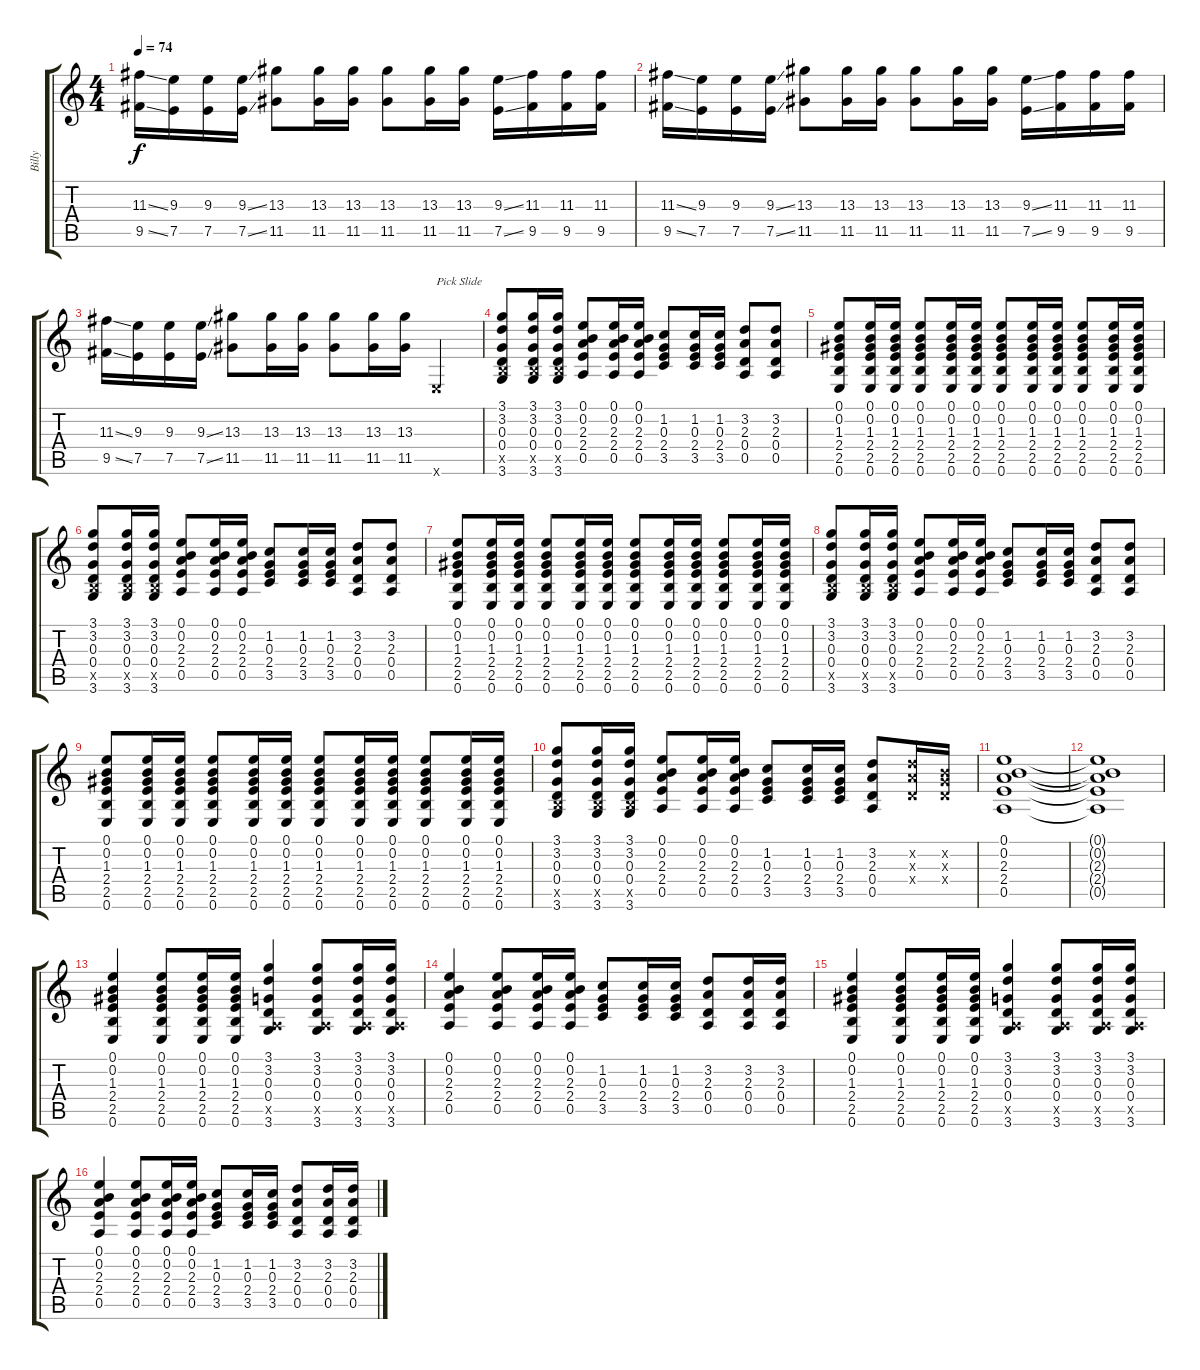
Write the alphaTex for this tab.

\track ("Billy" "Billy") {instrument overdrivenguitar}
\staff {score tabs}
\tuning (E4 B3 G3 D3 A2 E2) {hide}
\ts (4 4)
\tempo 74
\clef g2
\ks c
(11.3{ss} 9.5{ss}).16{dy f} (9.3 7.5).16 (9.3 7.5).16 (9.3{ss} 7.5{ss}).16 (13.3 11.5).8 (13.3 11.5).16 (13.3 11.5).16 (13.3 11.5).8 (13.3 11.5).16 (13.3 11.5).16 (9.3{ss} 7.5{ss}).16 (11.3 9.5).16 (11.3 9.5).16 (11.3 9.5).16 |
(11.3{ss} 9.5{ss}).16 (9.3 7.5).16 (9.3 7.5).16 (9.3{ss} 7.5{ss}).16 (13.3 11.5).8 (13.3 11.5).16 (13.3 11.5).16 (13.3 11.5).8 (13.3 11.5).16 (13.3 11.5).16 (9.3{ss} 7.5{ss}).16 (11.3 9.5).16 (11.3 9.5).16 (11.3 9.5).16 |
(11.3{ss} 9.5{ss}).16 (9.3 7.5).16 (9.3 7.5).16 (9.3{ss} 7.5{ss}).16 (13.3 11.5).8 (13.3 11.5).16 (13.3 11.5).16 (13.3 11.5).8 (13.3 11.5).16 (13.3 11.5).16 0.6{x}.4{txt "Pick Slide"} |
(3.1 3.2 0.3 0.4 2.5{x} 3.6).8 (3.1 3.2 0.3 0.4 2.5{x} 3.6).16 (3.1 3.2 0.3 0.4 2.5{x} 3.6).16 (0.1 0.2 2.3 2.4 0.5).8 (0.1 0.2 2.3 2.4 0.5).16 (0.1 0.2 2.3 2.4 0.5).16 (1.2 0.3 2.4 3.5).8 (1.2 0.3 2.4 3.5).16 (1.2 0.3 2.4 3.5).16 (3.2 2.3 0.4 0.5).8 (3.2 2.3 0.4 0.5).8 |
(0.1 0.2 1.3 2.4 2.5 0.6).8 (0.1 0.2 1.3 2.4 2.5 0.6).16 (0.1 0.2 1.3 2.4 2.5 0.6).16 (0.1 0.2 1.3 2.4 2.5 0.6).8 (0.1 0.2 1.3 2.4 2.5 0.6).16 (0.1 0.2 1.3 2.4 2.5 0.6).16 (0.1 0.2 1.3 2.4 2.5 0.6).8 (0.1 0.2 1.3 2.4 2.5 0.6).16 (0.1 0.2 1.3 2.4 2.5 0.6).16 (0.1 0.2 1.3 2.4 2.5 0.6).8 (0.1 0.2 1.3 2.4 2.5 0.6).16 (0.1 0.2 1.3 2.4 2.5 0.6).16 |
(3.1 3.2 0.3 0.4 2.5{x} 3.6).8 (3.1 3.2 0.3 0.4 2.5{x} 3.6).16 (3.1 3.2 0.3 0.4 2.5{x} 3.6).16 (0.1 0.2 2.3 2.4 0.5).8 (0.1 0.2 2.3 2.4 0.5).16 (0.1 0.2 2.3 2.4 0.5).16 (1.2 0.3 2.4 3.5).8 (1.2 0.3 2.4 3.5).16 (1.2 0.3 2.4 3.5).16 (3.2 2.3 0.4 0.5).8 (3.2 2.3 0.4 0.5).8 |
(0.1 0.2 1.3 2.4 2.5 0.6).8 (0.1 0.2 1.3 2.4 2.5 0.6).16 (0.1 0.2 1.3 2.4 2.5 0.6).16 (0.1 0.2 1.3 2.4 2.5 0.6).8 (0.1 0.2 1.3 2.4 2.5 0.6).16 (0.1 0.2 1.3 2.4 2.5 0.6).16 (0.1 0.2 1.3 2.4 2.5 0.6).8 (0.1 0.2 1.3 2.4 2.5 0.6).16 (0.1 0.2 1.3 2.4 2.5 0.6).16 (0.1 0.2 1.3 2.4 2.5 0.6).8 (0.1 0.2 1.3 2.4 2.5 0.6).16 (0.1 0.2 1.3 2.4 2.5 0.6).16 |
(3.1 3.2 0.3 0.4 2.5{x} 3.6).8 (3.1 3.2 0.3 0.4 2.5{x} 3.6).16 (3.1 3.2 0.3 0.4 2.5{x} 3.6).16 (0.1 0.2 2.3 2.4 0.5).8 (0.1 0.2 2.3 2.4 0.5).16 (0.1 0.2 2.3 2.4 0.5).16 (1.2 0.3 2.4 3.5).8 (1.2 0.3 2.4 3.5).16 (1.2 0.3 2.4 3.5).16 (3.2 2.3 0.4 0.5).8 (3.2 2.3 0.4 0.5).8 |
(0.1 0.2 1.3 2.4 2.5 0.6).8 (0.1 0.2 1.3 2.4 2.5 0.6).16 (0.1 0.2 1.3 2.4 2.5 0.6).16 (0.1 0.2 1.3 2.4 2.5 0.6).8 (0.1 0.2 1.3 2.4 2.5 0.6).16 (0.1 0.2 1.3 2.4 2.5 0.6).16 (0.1 0.2 1.3 2.4 2.5 0.6).8 (0.1 0.2 1.3 2.4 2.5 0.6).16 (0.1 0.2 1.3 2.4 2.5 0.6).16 (0.1 0.2 1.3 2.4 2.5 0.6).8 (0.1 0.2 1.3 2.4 2.5 0.6).16 (0.1 0.2 1.3 2.4 2.5 0.6).16 |
(3.1 3.2 0.3 0.4 2.5{x} 3.6).8 (3.1 3.2 0.3 0.4 2.5{x} 3.6).16 (3.1 3.2 0.3 0.4 2.5{x} 3.6).16 (0.1 0.2 2.3 2.4 0.5).8 (0.1 0.2 2.3 2.4 0.5).16 (0.1 0.2 2.3 2.4 0.5).16 (1.2 0.3 2.4 3.5).8 (1.2 0.3 2.4 3.5).16 (1.2 0.3 2.4 3.5).16 (3.2 2.3 0.4 0.5).8 (3.2{x} 2.3{x} 0.4{x}).16 (0.2{x} 0.3{x} 0.4{x}).16 |
(0.1 0.2 2.3 2.4 0.5).1 |
(0.1{t} 0.2{t} 2.3{t} 2.4{t} 0.5{t}).1 |
(0.1 0.2 1.3 2.4 2.5 0.6).4 (0.1 0.2 1.3 2.4 2.5 0.6).8 (0.1 0.2 1.3 2.4 2.5 0.6).16 (0.1 0.2 1.3 2.4 2.5 0.6).16 (3.1 3.2 0.3 0.4 0.5{x} 3.6).4 (3.1 3.2 0.3 0.4 0.5{x} 3.6).8 (3.1 3.2 0.3 0.4 0.5{x} 3.6).16 (3.1 3.2 0.3 0.4 0.5{x} 3.6).16 |
(0.1 0.2 2.3 2.4 0.5).4 (0.1 0.2 2.3 2.4 0.5).8 (0.1 0.2 2.3 2.4 0.5).16 (0.1 0.2 2.3 2.4 0.5).16 (1.2 0.3 2.4 3.5).8 (1.2 0.3 2.4 3.5).16 (1.2 0.3 2.4 3.5).16 (3.2 2.3 0.4 0.5).8 (3.2 2.3 0.4 0.5).16 (3.2 2.3 0.4 0.5).16 |
(0.1 0.2 1.3 2.4 2.5 0.6).4 (0.1 0.2 1.3 2.4 2.5 0.6).8 (0.1 0.2 1.3 2.4 2.5 0.6).16 (0.1 0.2 1.3 2.4 2.5 0.6).16 (3.1 3.2 0.3 0.4 0.5{x} 3.6).4 (3.1 3.2 0.3 0.4 0.5{x} 3.6).8 (3.1 3.2 0.3 0.4 0.5{x} 3.6).16 (3.1 3.2 0.3 0.4 0.5{x} 3.6).16 |
(0.1 0.2 2.3 2.4 0.5).4 (0.1 0.2 2.3 2.4 0.5).8 (0.1 0.2 2.3 2.4 0.5).16 (0.1 0.2 2.3 2.4 0.5).16 (1.2 0.3 2.4 3.5).8 (1.2 0.3 2.4 3.5).16 (1.2 0.3 2.4 3.5).16 (3.2 2.3 0.4 0.5).8 (3.2 2.3 0.4 0.5).16 (3.2 2.3 0.4 0.5).16
